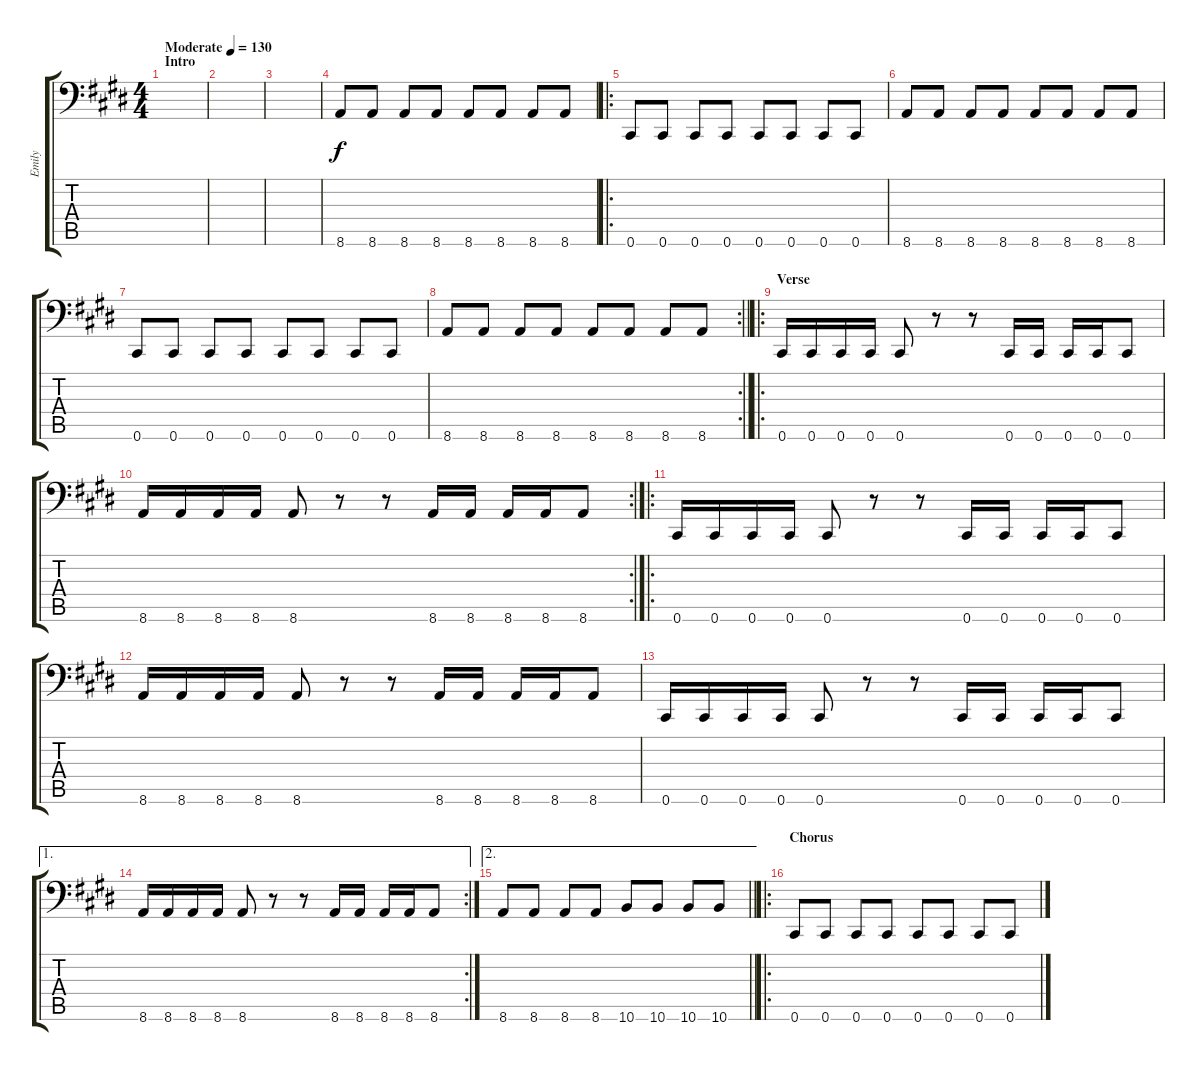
\track ("Emily" "Emily") {instrument electricbasspick}
\staff {score tabs}
\tuning (Eb3 Bb2 Gb2 Db2 Ab1 Db1) {hide}
\ts (4 4)
\section ("" "Intro")
\tempo (130 "Moderate")
\clef f4
\ks c#minor
|
|
|
8.6.8{volume 13} 8.6.8 8.6.8 8.6.8 8.6.8 8.6.8 8.6.8 8.6.8 |
\ro
0.6.8 0.6.8 0.6.8 0.6.8 0.6.8 0.6.8 0.6.8 0.6.8 |
8.6.8 8.6.8 8.6.8 8.6.8 8.6.8 8.6.8 8.6.8 8.6.8 |
0.6.8 0.6.8 0.6.8 0.6.8 0.6.8 0.6.8 0.6.8 0.6.8 |
\rc 2
\barLineRight lightlight
8.6.8 8.6.8 8.6.8 8.6.8 8.6.8 8.6.8 8.6.8 8.6.8 |
\ro
\section ("" "Verse")
0.6.16 0.6.16 0.6.16 0.6.16 0.6.8 r.8 r.8 0.6.16 0.6.16 0.6.16 0.6.16 0.6.8 |
\rc 2
8.6.16 8.6.16 8.6.16 8.6.16 8.6.8 r.8 r.8 8.6.16 8.6.16 8.6.16 8.6.16 8.6.8 |
\ro
0.6.16 0.6.16 0.6.16 0.6.16 0.6.8 r.8 r.8 0.6.16 0.6.16 0.6.16 0.6.16 0.6.8 |
8.6.16 8.6.16 8.6.16 8.6.16 8.6.8 r.8 r.8 8.6.16 8.6.16 8.6.16 8.6.16 8.6.8 |
0.6.16 0.6.16 0.6.16 0.6.16 0.6.8 r.8 r.8 0.6.16 0.6.16 0.6.16 0.6.16 0.6.8 |
\ae 1
\rc 2
8.6.16 8.6.16 8.6.16 8.6.16 8.6.8 r.8 r.8 8.6.16 8.6.16 8.6.16 8.6.16 8.6.8 |
\ae 2
\barLineRight lightlight
8.6.8 8.6.8 8.6.8 8.6.8 10.6.8 10.6.8 10.6.8 10.6.8 |
\ro
\section ("" "Chorus")
0.6.8 0.6.8 0.6.8 0.6.8 0.6.8 0.6.8 0.6.8 0.6.8
